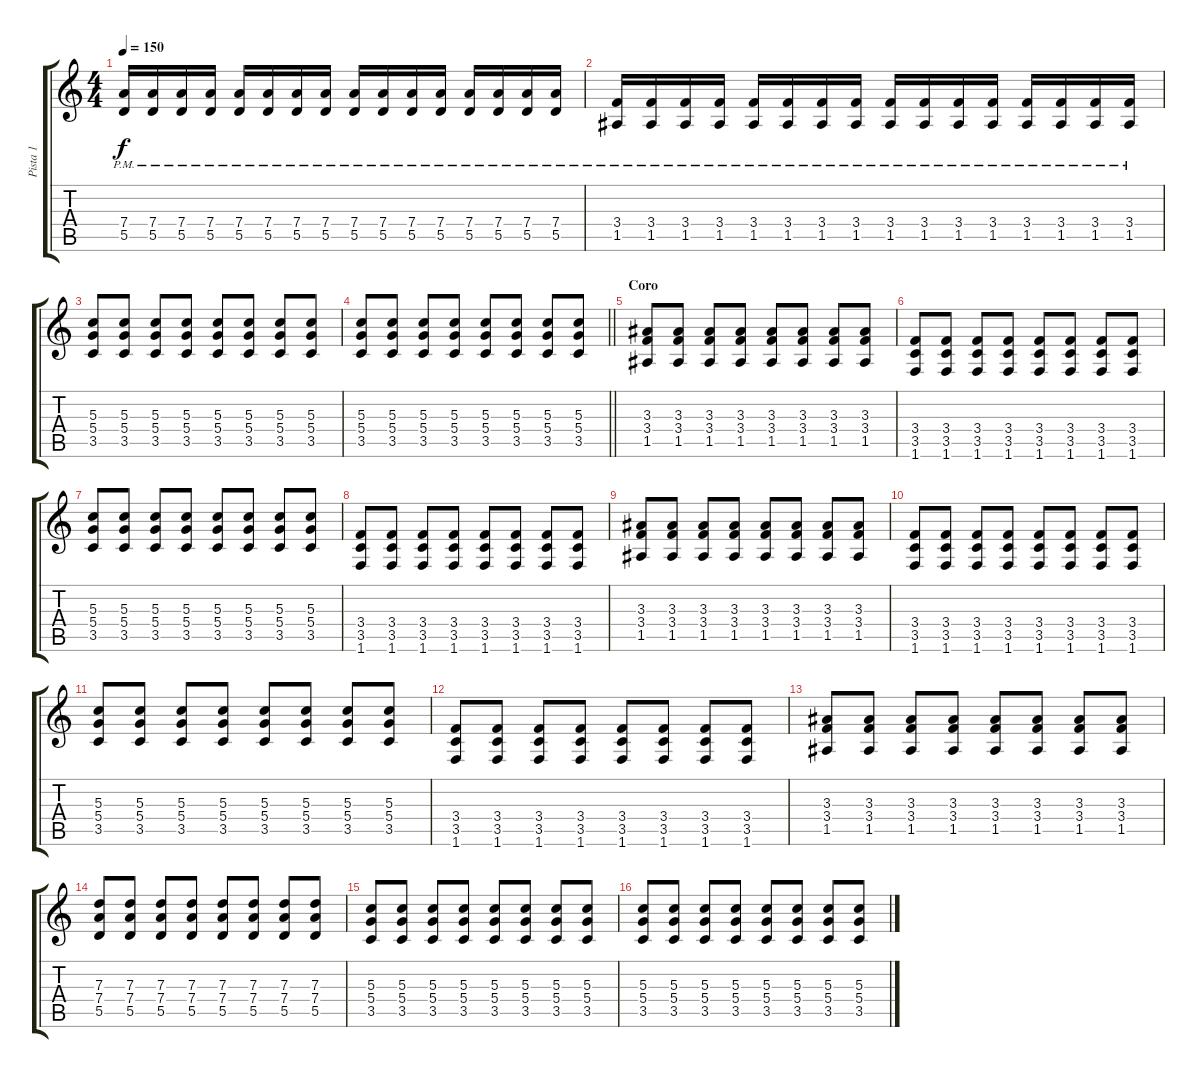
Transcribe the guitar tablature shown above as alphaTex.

\track ("Pista 1" "Pista 1") {instrument distortionguitar}
\staff {score tabs}
\tuning (E4 B3 G3 D3 A2 E2) {hide}
\ts (4 4)
\tempo 150
\clef g2
\ks c
(7.4{pm} 5.5{pm}).16{dy f} (7.4{pm} 5.5{pm}).16 (7.4{pm} 5.5{pm}).16 (7.4{pm} 5.5{pm}).16 (7.4{pm} 5.5{pm}).16 (7.4{pm} 5.5{pm}).16 (7.4{pm} 5.5{pm}).16 (7.4{pm} 5.5{pm}).16 (7.4{pm} 5.5{pm}).16 (7.4{pm} 5.5{pm}).16 (7.4{pm} 5.5{pm}).16 (7.4{pm} 5.5{pm}).16 (7.4{pm} 5.5{pm}).16 (7.4{pm} 5.5{pm}).16 (7.4{pm} 5.5{pm}).16 (7.4{pm} 5.5{pm}).16 |
(3.4{pm} 1.5{pm}).16 (3.4{pm} 1.5{pm}).16 (3.4{pm} 1.5{pm}).16 (3.4{pm} 1.5{pm}).16 (3.4{pm} 1.5{pm}).16 (3.4{pm} 1.5{pm}).16 (3.4{pm} 1.5{pm}).16 (3.4{pm} 1.5{pm}).16 (3.4{pm} 1.5{pm}).16 (3.4{pm} 1.5{pm}).16 (3.4{pm} 1.5{pm}).16 (3.4{pm} 1.5{pm}).16 (3.4{pm} 1.5{pm}).16 (3.4{pm} 1.5{pm}).16 (3.4{pm} 1.5{pm}).16 (3.4{pm} 1.5{pm}).16 |
(5.3 5.4 3.5).8 (5.3 5.4 3.5).8 (5.3 5.4 3.5).8 (5.3 5.4 3.5).8 (5.3 5.4 3.5).8 (5.3 5.4 3.5).8 (5.3 5.4 3.5).8 (5.3 5.4 3.5).8 |
\barLineRight lightlight
(5.3 5.4 3.5).8 (5.3 5.4 3.5).8 (5.3 5.4 3.5).8 (5.3 5.4 3.5).8 (5.3 5.4 3.5).8 (5.3 5.4 3.5).8 (5.3 5.4 3.5).8 (5.3 5.4 3.5).8 |
\section ("" "Coro")
(3.3 3.4 1.5).8 (3.3 3.4 1.5).8 (3.3 3.4 1.5).8 (3.3 3.4 1.5).8 (3.3 3.4 1.5).8 (3.3 3.4 1.5).8 (3.3 3.4 1.5).8 (3.3 3.4 1.5).8 |
(3.4 3.5 1.6).8 (3.4 3.5 1.6).8 (3.4 3.5 1.6).8 (3.4 3.5 1.6).8 (3.4 3.5 1.6).8 (3.4 3.5 1.6).8 (3.4 3.5 1.6).8 (3.4 3.5 1.6).8 |
(5.3 5.4 3.5).8 (5.3 5.4 3.5).8 (5.3 5.4 3.5).8 (5.3 5.4 3.5).8 (5.3 5.4 3.5).8 (5.3 5.4 3.5).8 (5.3 5.4 3.5).8 (5.3 5.4 3.5).8 |
(3.4 3.5 1.6).8 (3.4 3.5 1.6).8 (3.4 3.5 1.6).8 (3.4 3.5 1.6).8 (3.4 3.5 1.6).8 (3.4 3.5 1.6).8 (3.4 3.5 1.6).8 (3.4 3.5 1.6).8 |
(3.3 3.4 1.5).8 (3.3 3.4 1.5).8 (3.3 3.4 1.5).8 (3.3 3.4 1.5).8 (3.3 3.4 1.5).8 (3.3 3.4 1.5).8 (3.3 3.4 1.5).8 (3.3 3.4 1.5).8 |
(3.4 3.5 1.6).8 (3.4 3.5 1.6).8 (3.4 3.5 1.6).8 (3.4 3.5 1.6).8 (3.4 3.5 1.6).8 (3.4 3.5 1.6).8 (3.4 3.5 1.6).8 (3.4 3.5 1.6).8 |
(5.3 5.4 3.5).8 (5.3 5.4 3.5).8 (5.3 5.4 3.5).8 (5.3 5.4 3.5).8 (5.3 5.4 3.5).8 (5.3 5.4 3.5).8 (5.3 5.4 3.5).8 (5.3 5.4 3.5).8 |
(3.4 3.5 1.6).8 (3.4 3.5 1.6).8 (3.4 3.5 1.6).8 (3.4 3.5 1.6).8 (3.4 3.5 1.6).8 (3.4 3.5 1.6).8 (3.4 3.5 1.6).8 (3.4 3.5 1.6).8 |
(3.3 3.4 1.5).8 (3.3 3.4 1.5).8 (3.3 3.4 1.5).8 (3.3 3.4 1.5).8 (3.3 3.4 1.5).8 (3.3 3.4 1.5).8 (3.3 3.4 1.5).8 (3.3 3.4 1.5).8 |
(7.3 7.4 5.5).8 (7.3 7.4 5.5).8 (7.3 7.4 5.5).8 (7.3 7.4 5.5).8 (7.3 7.4 5.5).8 (7.3 7.4 5.5).8 (7.3 7.4 5.5).8 (7.3 7.4 5.5).8 |
(5.3 5.4 3.5).8 (5.3 5.4 3.5).8 (5.3 5.4 3.5).8 (5.3 5.4 3.5).8 (5.3 5.4 3.5).8 (5.3 5.4 3.5).8 (5.3 5.4 3.5).8 (5.3 5.4 3.5).8 |
(5.3 5.4 3.5).8 (5.3 5.4 3.5).8 (5.3 5.4 3.5).8 (5.3 5.4 3.5).8 (5.3 5.4 3.5).8 (5.3 5.4 3.5).8 (5.3 5.4 3.5).8 (5.3 5.4 3.5).8
